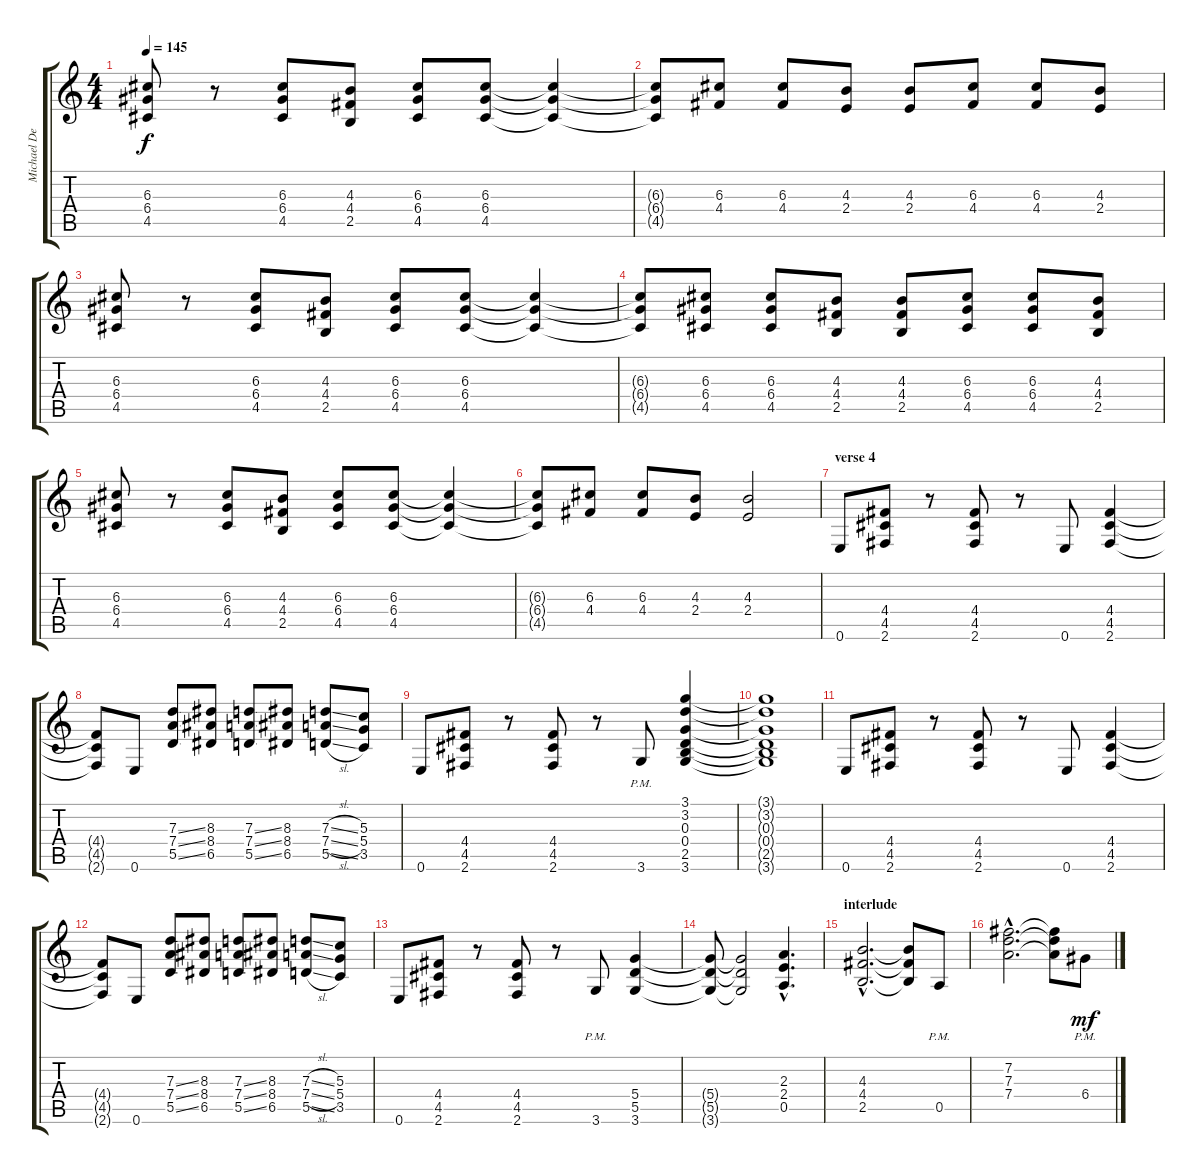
\track ("Michael Denner" "Michael De") {instrument distortionguitar}
\staff {score tabs}
\tuning (E4 B3 G3 D3 A2 E2) {hide}
\ts (4 4)
\tempo 145
\clef g2
\ks c
(6.3 6.4 4.5).8{dy f} r.8 (6.3 6.4 4.5).8 (4.3 4.4 2.5).8 (6.3 6.4 4.5).8 (6.3 6.4 4.5).8 (6.3{t} 6.4{t} 4.5{t}).4 |
(6.3{t} 6.4{t} 4.5{t}).8 (6.3 4.4).8 (6.3 4.4).8 (4.3 2.4).8 (4.3 2.4).8 (6.3 4.4).8 (6.3 4.4).8 (4.3 2.4).8 |
(6.3 6.4 4.5).8 r.8 (6.3 6.4 4.5).8 (4.3 4.4 2.5).8 (6.3 6.4 4.5).8 (6.3 6.4 4.5).8 (6.3{t} 6.4{t} 4.5{t}).4 |
(6.3{t} 6.4{t} 4.5{t}).8 (6.3 6.4 4.5).8 (6.3 6.4 4.5).8 (4.3 4.4 2.5).8 (4.3 4.4 2.5).8 (6.3 6.4 4.5).8 (6.3 6.4 4.5).8 (4.3 4.4 2.5).8 |
(6.3 6.4 4.5).8 r.8 (6.3 6.4 4.5).8 (4.3 4.4 2.5).8 (6.3 6.4 4.5).8 (6.3 6.4 4.5).8 (6.3{t} 6.4{t} 4.5{t}).4 |
(6.3{t} 6.4{t} 4.5{t}).8 (6.3 4.4).8 (6.3 4.4).8 (4.3 2.4).8 (4.3 2.4).2 |
\section ("" "verse 4")
0.6.8 (4.4 4.5 2.6).8 r.8 (4.4 4.5 2.6).8 r.8 0.6.8 (4.4 4.5 2.6).4 |
(4.4{t} 4.5{t} 2.6{t}).8 0.6.8 (7.3{ss} 7.4{ss} 5.5{ss}).8 (8.3 8.4 6.5).8 (7.3{ss} 7.4{ss} 5.5{ss}).8 (8.3 8.4 6.5).8 (7.3{sl} 7.4{sl} 5.5{sl}).8 (5.3 5.4 3.5).8 |
0.6.8 (4.4 4.5 2.6).8 r.8 (4.4 4.5 2.6).8 r.8 3.6{pm}.8 (3.1 3.2 0.3 0.4 2.5 3.6).4 |
(3.1{t} 3.2{t} 0.3{t} 0.4{t} 2.5{t} 3.6{t}).1 |
0.6.8 (4.4 4.5 2.6).8 r.8 (4.4 4.5 2.6).8 r.8 0.6.8 (4.4 4.5 2.6).4 |
(4.4{t} 4.5{t} 2.6{t}).8 0.6.8 (7.3{ss} 7.4{ss} 5.5{ss}).8 (8.3 8.4 6.5).8 (7.3{ss} 7.4{ss} 5.5{ss}).8 (8.3 8.4 6.5).8 (7.3{sl} 7.4{sl} 5.5{sl}).8 (5.3 5.4 3.5).8 |
0.6.8 (4.4 4.5 2.6).8 r.8 (4.4 4.5 2.6).8 r.8 3.6{pm}.8 (5.4 5.5 3.6).4 |
(5.4{t} 5.5{t} 3.6{t}).8 (5.4{t} 5.5{t} 3.6{t}).2 (2.3{hac} 2.4{hac} 0.5{hac}).4{d} |
\section ("" "interlude")
(4.3{hac} 4.4{hac} 2.5{hac}).2{d} (4.3{t} 4.4{t} 2.5{t}).8 0.5{pm}.8 |
(7.2{hac} 7.3{hac} 7.4{hac}).2{d} (7.2{t} 7.3{t} 7.4{t}).8 6.4{pm}.8{dy mf}
